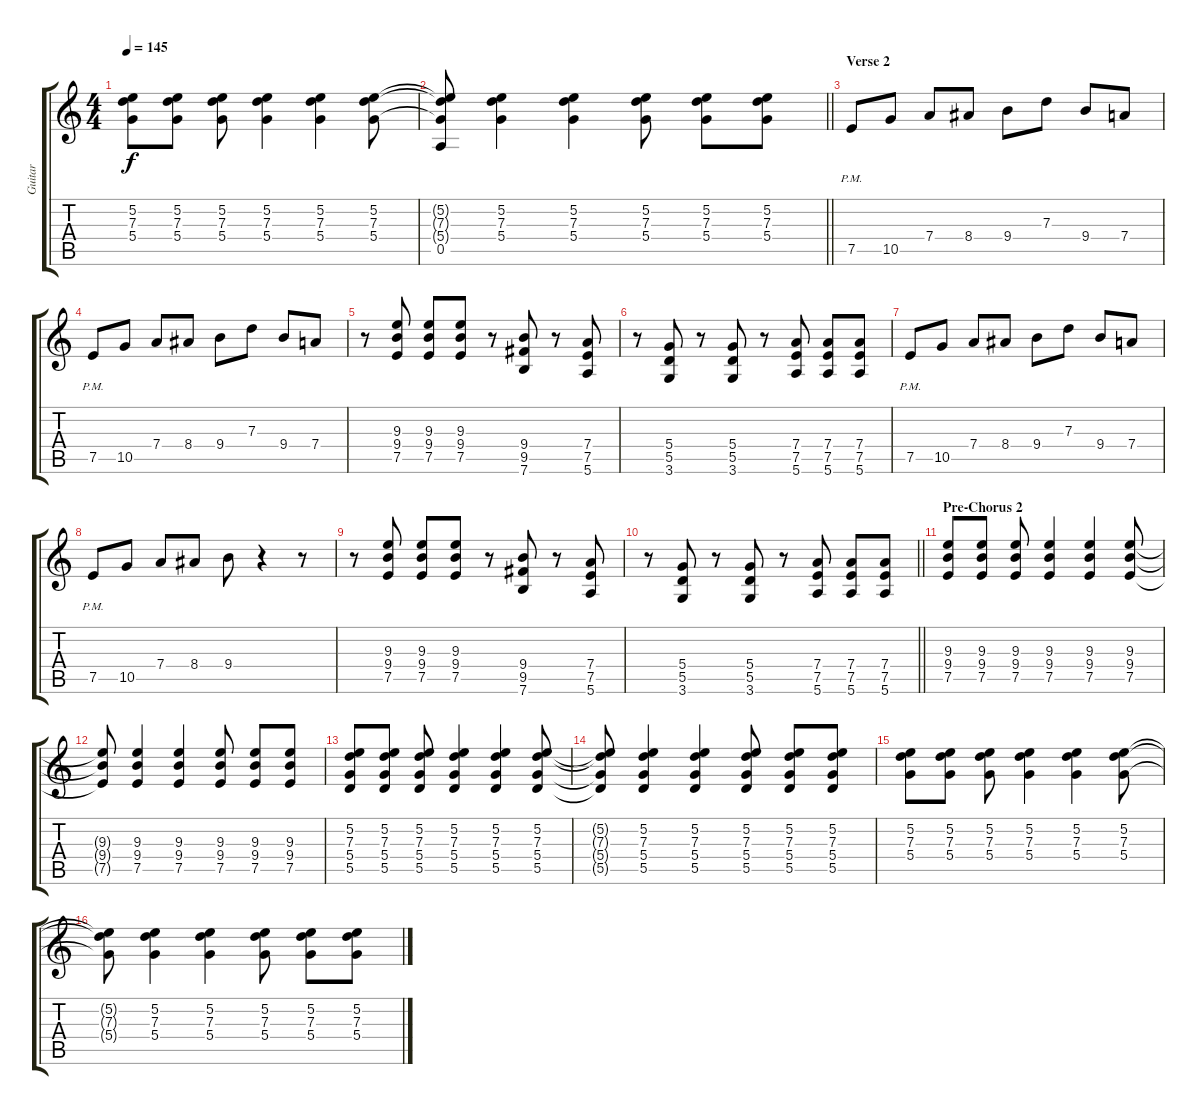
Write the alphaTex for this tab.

\track ("Guitar" "Guitar") {instrument distortionguitar}
\staff {score tabs}
\tuning (E4 B3 G3 D3 A2 E2) {hide}
\ts (4 4)
\tempo 145
\clef g2
\ks c
(5.2 7.3 5.4).8{dy f} (5.2 7.3 5.4).8 (5.2 7.3 5.4).8 (5.2 7.3 5.4).4 (5.2 7.3 5.4).4 (5.2 7.3 5.4).8 |
\barLineRight lightlight
(5.2{t} 7.3{t} 5.4{t} 0.5).8 (5.2 7.3 5.4).4 (5.2 7.3 5.4).4 (5.2 7.3 5.4).8 (5.2 7.3 5.4).8 (5.2 7.3 5.4).8 |
\section ("" "Verse 2")
7.5{pm}.8{volume 15 instrument distortionguitar} 10.5.8 7.4.8 8.4.8 9.4.8 7.3.8 9.4.8 7.4.8 |
7.5{pm}.8 10.5.8 7.4.8 8.4.8 9.4.8 7.3.8 9.4.8 7.4.8 |
r.8 (9.3 9.4 7.5).8 (9.3 9.4 7.5).8 (9.3 9.4 7.5).8 r.8 (9.4 9.5 7.6).8 r.8 (7.4 7.5 5.6).8 |
r.8 (5.4 5.5 3.6).8 r.8 (5.4 5.5 3.6).8 r.8 (7.4 7.5 5.6).8 (7.4 7.5 5.6).8 (7.4 7.5 5.6).8 |
7.5{pm}.8 10.5.8 7.4.8 8.4.8 9.4.8 7.3.8 9.4.8 7.4.8 |
7.5{pm}.8 10.5.8 7.4.8 8.4.8 9.4.8 r.4 r.8 |
r.8 (9.3 9.4 7.5).8 (9.3 9.4 7.5).8 (9.3 9.4 7.5).8 r.8 (9.4 9.5 7.6).8 r.8 (7.4 7.5 5.6).8 |
\barLineRight lightlight
r.8 (5.4 5.5 3.6).8 r.8 (5.4 5.5 3.6).8 r.8 (7.4 7.5 5.6).8 (7.4 7.5 5.6).8 (7.4 7.5 5.6).8 |
\section ("" "Pre-Chorus 2")
(9.3 9.4 7.5).8{volume 12 instrument overdrivenguitar} (9.3 9.4 7.5).8 (9.3 9.4 7.5).8 (9.3 9.4 7.5).4 (9.3 9.4 7.5).4 (9.3 9.4 7.5).8 |
(9.3{t} 9.4{t} 7.5{t}).8 (9.3 9.4 7.5).4 (9.3 9.4 7.5).4 (9.3 9.4 7.5).8 (9.3 9.4 7.5).8 (9.3 9.4 7.5).8 |
(5.2 7.3 5.4 5.5).8 (5.2 7.3 5.4 5.5).8 (5.2 7.3 5.4 5.5).8 (5.2 7.3 5.4 5.5).4 (5.2 7.3 5.4 5.5).4 (5.2 7.3 5.4 5.5).8 |
(5.2{t} 7.3{t} 5.4{t} 5.5{t}).8 (5.2 7.3 5.4 5.5).4 (5.2 7.3 5.4 5.5).4 (5.2 7.3 5.4 5.5).8 (5.2 7.3 5.4 5.5).8 (5.2 7.3 5.4 5.5).8 |
(5.2 7.3 5.4).8 (5.2 7.3 5.4).8 (5.2 7.3 5.4).8 (5.2 7.3 5.4).4 (5.2 7.3 5.4).4 (5.2 7.3 5.4).8 |
(5.2{t} 7.3{t} 5.4{t}).8 (5.2 7.3 5.4).4 (5.2 7.3 5.4).4 (5.2 7.3 5.4).8 (5.2 7.3 5.4).8 (5.2 7.3 5.4).8
